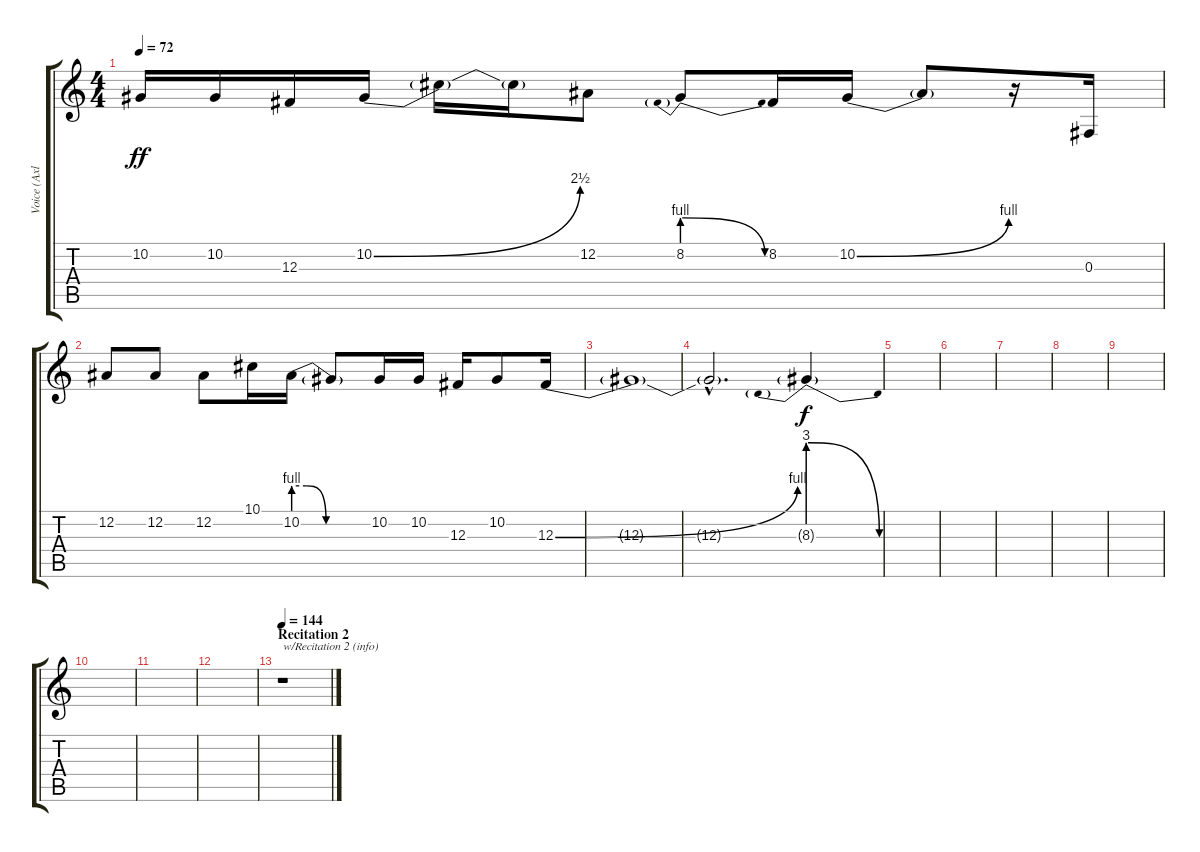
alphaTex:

\track ("Voice (Axl)" "Voice (Axl") {instrument lead2sawtooth}
\staff {score tabs}
\tuning (Eb4 Bb3 Gb3 Db3 Ab2 Eb2) {hide}
\ts (4 4)
\tempo 72
\clef g2
\ks c
10.2.16{dy ff} 10.2.16 12.3.16 10.2{be (bend 0 0 60 10)}.16 10.2{t}.16 10.2{t}.16 12.2.8 8.2{be (prebendrelease 0 4 60 0)}.8 8.2.16 10.2{be (bend 0 0 60 4)}.16 10.2{t}.8 r.16 0.3.16 |
12.2.8 12.2.8 12.2.8 10.1.16 10.2{be (custom 0 4 10 4 25 0 40 0 60 0)}.16 10.2{t}.8 10.2.16 10.2.16 12.3.16 10.2.8 12.3{be (bend 0 0 60 4)}.16 |
12.3{t}.1 |
12.3{hac t}.2{d} 8.3{be (prebendrelease 0 12 60 0) g}.4{dy f} |
|
|
|
|
|
|
|
|
\section ("" "Recitation 2")
\tempo 144
r.1{txt "w/Recitation 2 (info)"}
